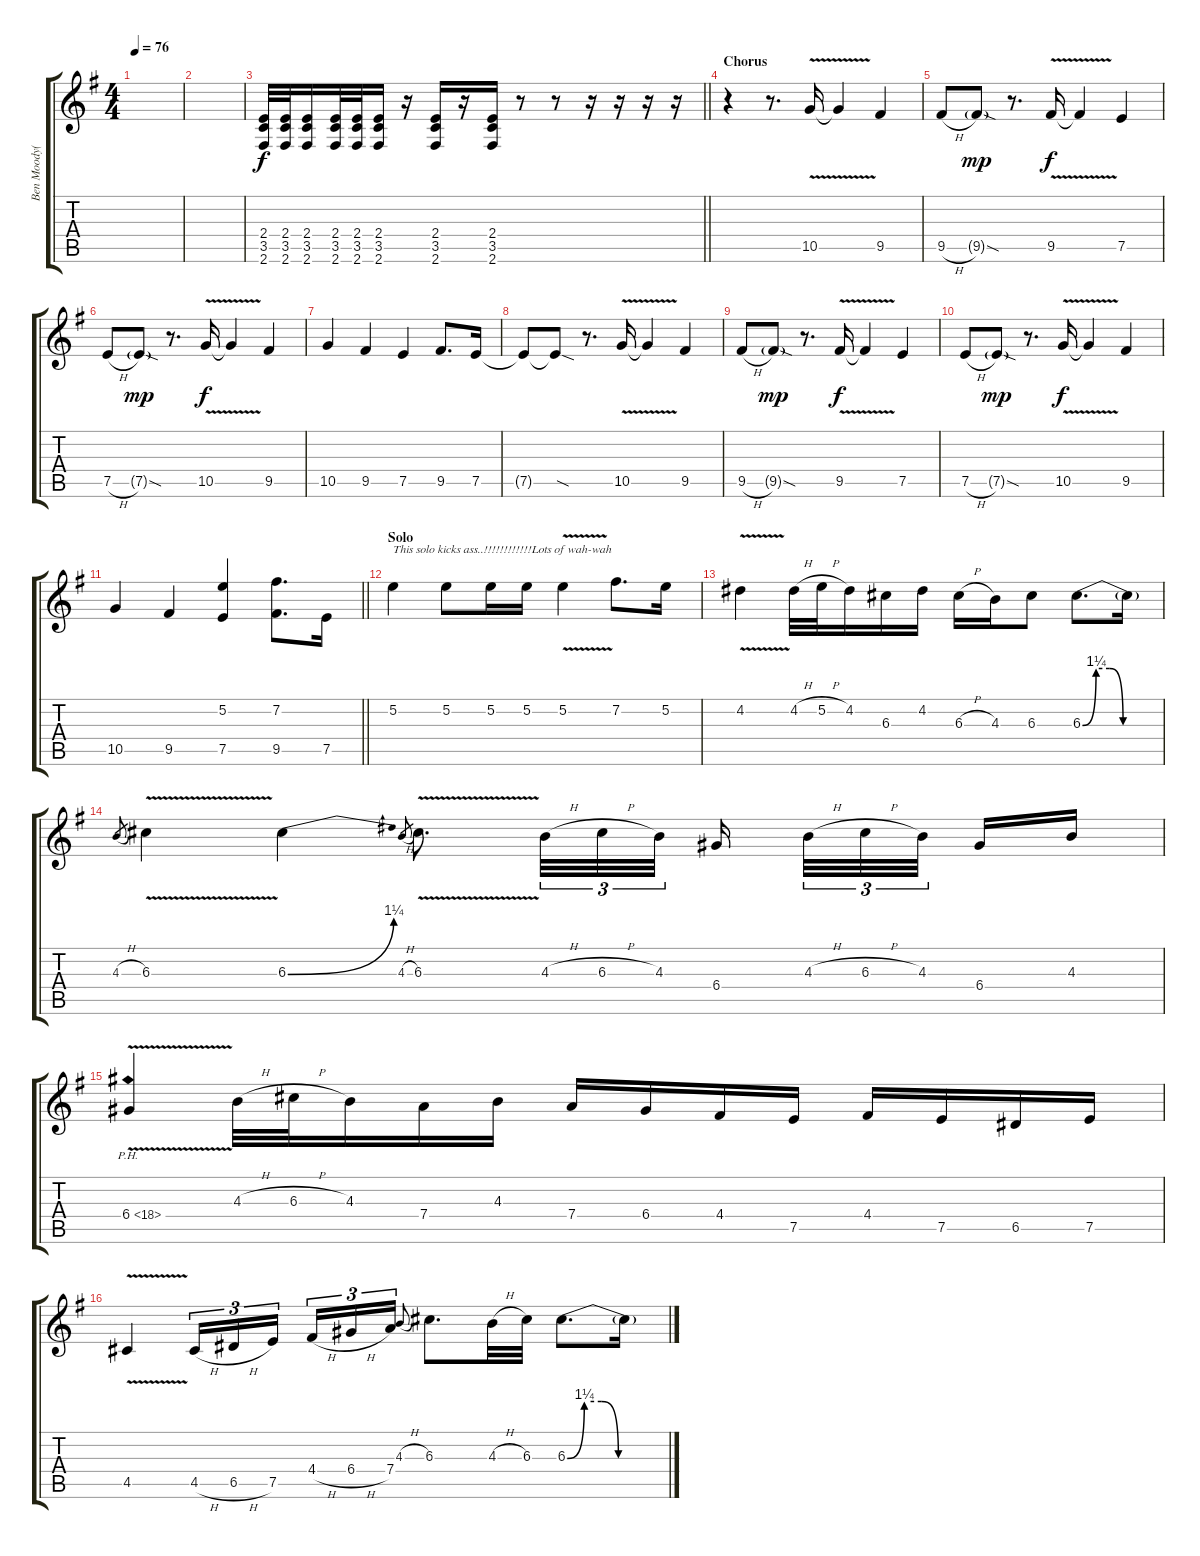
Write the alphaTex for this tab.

\track ("Ben Moody(Solo)" "Ben Moody(") {instrument overdrivenguitar}
\staff {score tabs}
\tuning (E4 B3 G3 D3 A2 E2) {hide}
\ts (4 4)
\tempo 76
\clef g2
\ks g
|
|
\barLineRight lightlight
(2.4 3.5 2.6).32 (2.4 3.5 2.6).32 (2.4 3.5 2.6).16 (2.4 3.5 2.6).32 (2.4 3.5 2.6).32 (2.4 3.5 2.6).16 r.16 (2.4 3.5 2.6).16 r.16 (2.4 3.5 2.6).16 r.8 r.8 r.16 r.16 r.16 r.16 |
\section ("" "Chorus")
r.4 r.8{d volume 13} 10.5{v}.16 10.5{t}.4 9.5.4 |
9.5{h}.8 9.5{sod g}.8{dy mp} r.8{d} 9.5{v}.16{dy f} 9.5{t}.4 7.5.4 |
7.5{h}.8 7.5{sod g}.8{dy mp} r.8{d} 10.5{v}.16{dy f} 10.5{t}.4 9.5.4 |
10.5.4 9.5.4 7.5.4 9.5.8{d} 7.5.16 |
7.5{t}.8 7.5{sod t}.8 r.8{d} 10.5{v}.16 10.5{t}.4 9.5.4 |
9.5{h}.8 9.5{sod g}.8{dy mp} r.8{d} 9.5{v}.16{dy f} 9.5{t}.4 7.5.4 |
7.5{h}.8 7.5{sod g}.8{dy mp} r.8{d} 10.5{v}.16{dy f} 10.5{t}.4 9.5.4 |
\barLineRight lightlight
10.5.4 9.5.4 (5.2 7.5).4 (7.2 9.5).8{d} 7.5.16 |
\section ("" "Solo")
5.2.4{txt "This solo kicks ass..!!!!!!!!!!!!Lots of wah-wah"} 5.2.8 5.2.16 5.2.16 5.2{v}.4 7.2.8{d} 5.2.16 |
4.2{v}.4 4.2{h}.32 5.2{h}.32 4.2.16 6.3.16 4.2.16 6.3{h}.16 4.3.16 6.3.8 6.3{be (custom 0 0 10 5 20 5 30 0 60 0)}.8{d} 6.3{t}.16 |
4.3{h}.8{gr} 6.3{v}.4 6.3{be (bend 0 0 60 5)}.4 4.3{h}.8{gr} 6.3{v}.8{d} 4.3{h}.32{tu (3 2)} 6.3{h}.32{tu (3 2)} 4.3.32{tu (3 2)} 6.4.16{beam splitsecondary} 4.3{h}.32{tu (3 2)} 6.3{h}.32{tu (3 2)} 4.3.32{tu (3 2) beam splitsecondary} 6.4.16 4.3.16 |
6.4{ph 12 v}.4 4.3{h}.32 6.3{h}.32 4.3.16 7.4.16 4.3.16 7.4.16 6.4.16 4.4.16 7.5.16 4.4.16 7.5.16 6.5.16 7.5.16 |
4.5{v}.4 4.5{h}.16{tu (3 2)} 6.5{h}.16{tu (3 2)} 7.5.16{tu (3 2) beam splitsecondary} 4.4{h}.16{tu (3 2)} 6.4{h}.16{tu (3 2)} 7.4.16{tu (3 2)} 4.3{h}.8{gr onbeat} 6.3.8{d} 4.3{h}.32 6.3.32 6.3{be (custom 0 0 10 5 20 5 30 0 60 0)}.8{d} 6.3{t}.16
